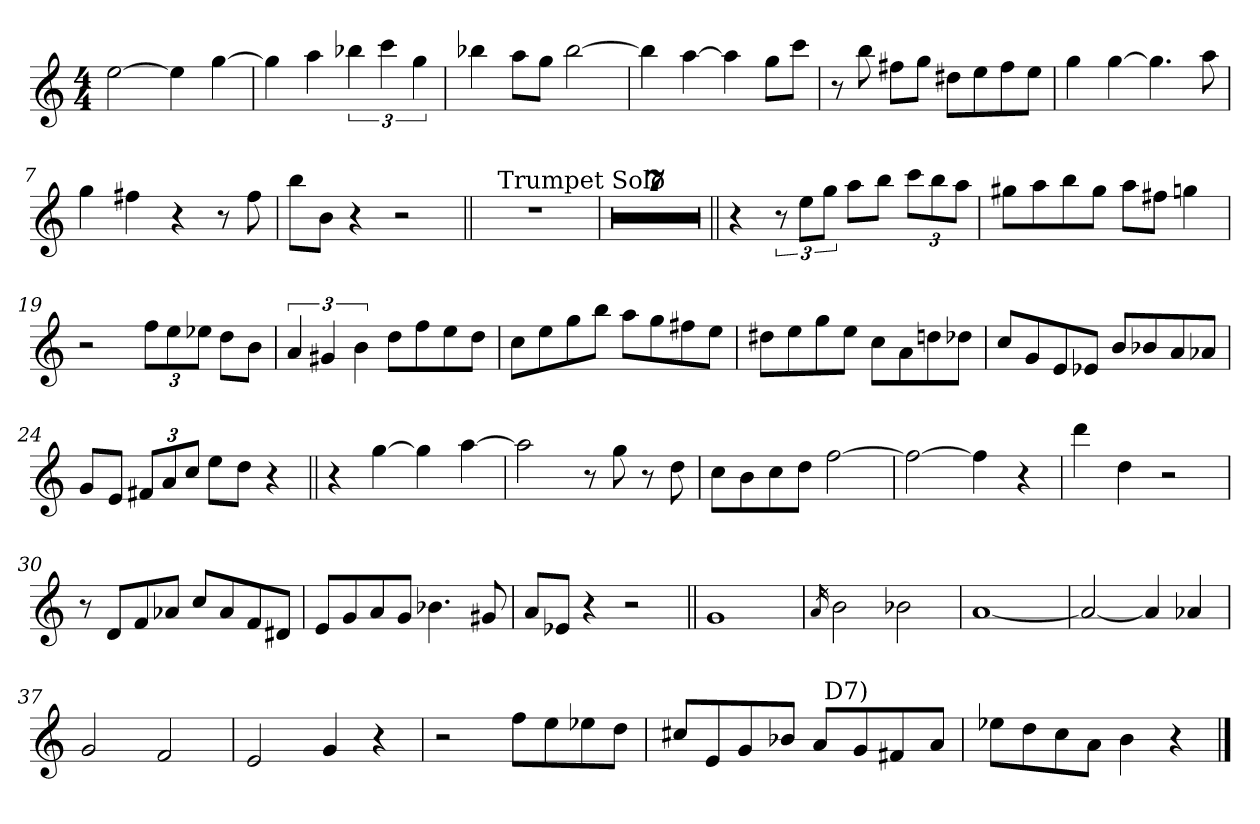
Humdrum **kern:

**kern
*part1
*staff1
*clefG2
*ITrd5c9
*k[b-e-a-]
*M4/4
*MM313
=1
[2g\
4g\]
[4b-\
=2
4b-\]
4cc\
6dd-X\
6ee-\
6b-\
=3
4dd-X\
8cc\L
8b-\J
[2dd-\
=4
4dd-\]
[4cc\
4cc\]
8b-\L
8ee-\J
!!LO:LB:g=z
=5
8r
8dd\
8an\L
8b-\J
8f#X\L
8g\
8a\
8g\J
=6
4b-\
[4b-\
4.b-\]
8cc\
=7
4b-\
4an\
4r
8r
8a\
=8
8dd\L
8d\J
4r
2r
!!LO:LB:g=z
=9||
*^
1r	16ryy
!	!LO:TX:a:t=Trumpet Solo
.	2...ryy
*v	*v
=10
1r
=11
1r
=12
1r
=13
1r
=14
1r
=15
1r
=16
1r
!!LO:LB:g=z
=17||
4r
12r
12g\L
12b-\J
8cc\L
8dd\J
12ee-\L
12dd\
12cc\J
=18
8bn\L
8cc\
8dd\
8b\J
8cc\L
8an\J
4b-X\
=19
2r
12a-\L
12g\
12g-X\J
8f\L
8d\J
=20
6c/
6Bn/
6d\
8f\L
8a-\
8g\
8f\J
!!LO:LB:g=z
=21
8e-\L
8g\
8b-\
8dd\J
8cc\L
8b-\
8an\
8g\J
=22
8f#X\L
8g\
8b-\
8g\J
8e-\L
8c\
8fn\
8f-X\J
=23
8e-/L
8B-/
8G/
8G-X/J
8d/L
8d-X/
8c/
8c-X/J
=24
8B-/L
8G/J
12An/L
12c/
12e-/J
8g\L
8f\J
4r
!!LO:LB:g=z
=25||
4r
[4b-\
4b-\]
[4cc\
=26
2cc\]
8r
8b-\
8r
8f\
=27
8e-\L
8d\
8e-\
8f\J
[2a-\
=28
2a-\_
4a-\]
4r
!!LO:LB:g=z
=29
4ff\
4f\
2r
=30
8r
8F/L
8A-/
8c-X/J
8e-/L
8c-/
8A-/
8F#X/J
=31
8G/L
8B-/
8c/
8B-/J
4.d-X\
8Bn/
=32
8c/L
8G-X/J
4r
2r
!!LO:LB:g=z
=33||
1B-
=34
16qc/
2d\
2d-X\
=35
[1c
=36
2c/_
4c/]
4c-X/
=37
2B-/
2A-/
!!LO:LB:g=z
=38
2G/
4B-/
4r
=39
2r
8a-\L
8g\
8g-X\
8f\J
=40
!LO:TX:a:t=(A7
*^
8en/L	3ryy
8G/	.
8B-/	.
.	6ryy
8d-X/J	.
8c/L	48ryy
!	!LO:TX:a:t=D7)
.	3ryy
8B-/	.
8An/	.
.	12..ryy
8c/J	.
*v	*v
=41
8g-X\L
8f\
8e-\
8c\J
4d\
4r
==
*-
